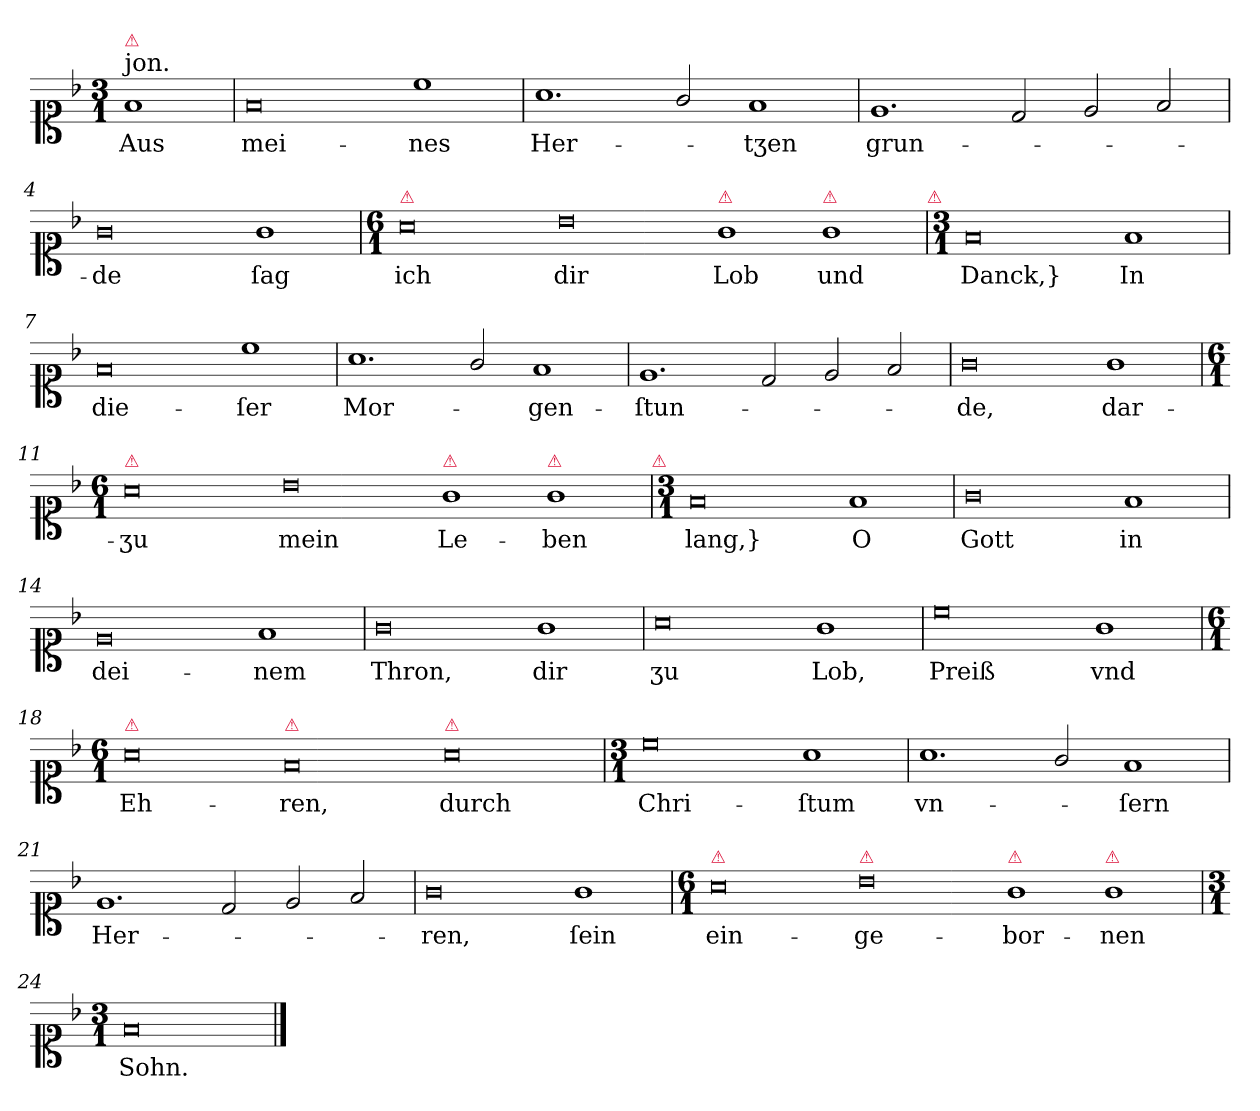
**kern	**text
*part1	*part1
*staff1	*staff1
*clefC1	*
*k[b-]	*
*F:ion	*
*M3/1	*
=	=
!LO:TX:a:t=jon.	!
!LO:TX:a:color=crimson:t=⚠	!
1f	Aus
=1	=1
0f	mei-
1cc	-nes
=2	=2
1.a	Her-
2g/	.
1f	-tʒen
=3	=3
1.e	grun-
2d	.
2e	.
2f	.
=4	=4
0g	-de
1g	ſag
=5	=5
*M6/1	*
!LO:TX:a:color=crimson:t=⚠	!
0a	ich
0b-	dir
!LO:TX:a:color=crimson:t=⚠	!
1g	Lob
!LO:TX:a:color=crimson:t=⚠	!
1g	und
!LO:TX:a:color=crimson:t=⚠	!
=6	=6
*M3/1	*
0f	Danck,}
1f	In
=7	=7
0f	die-
1cc	-ſer
=8	=8
1.a	Mor-
2g/	.
1f	-gen-
=9	=9
1.e	-ſtun-
2d	.
2e	.
2f	.
=10	=10
0g	-de,
1g	dar-
=11	=11
*M6/1	*
!LO:TX:a:color=crimson:t=⚠	!
0a	-ʒu
0b-	mein
!LO:TX:a:color=crimson:t=⚠	!
1g	Le-
!LO:TX:a:color=crimson:t=⚠	!
1g	-ben
!LO:TX:a:color=crimson:t=⚠	!
=12	=12
*M3/1	*
0f	-lang,}
1f	O
=13	=13
0g	Gott
1f	in
=14	=14
0e	dei-
1f	-nem
=15	=15
0g	Thron,
1g	dir
=16	=16
0a	ʒu
1g	Lob,
=17	=17
0cc	Preiß
1g	vnd
=18	=18
*M6/1	*
!LO:TX:a:color=crimson:t=⚠	!
0a	Eh-
!LO:TX:a:color=crimson:t=⚠	!
0f	-ren,
!LO:TX:a:color=crimson:t=⚠	!
0a	durch
=19	=19
*M3/1	*
0cc	Chri-
1a	-ſtum
=20	=20
1.a	vn-
2g/	.
1f	-ſern
=21	=21
1.e	Her-
2d	.
2e	.
2f	.
=22	=22
0g	-ren,
1g	ſein
=23	=23
*M6/1	*
!LO:TX:a:color=crimson:t=⚠	!
0a	ein-
!LO:TX:a:color=crimson:t=⚠	!
0b-	-ge-
!LO:TX:a:color=crimson:t=⚠	!
1g	-bor-
!LO:TX:a:color=crimson:t=⚠	!
1g	-nen
=24	=24
*M3/1	*
0f/	Sohn.
==	==
*-	*-
